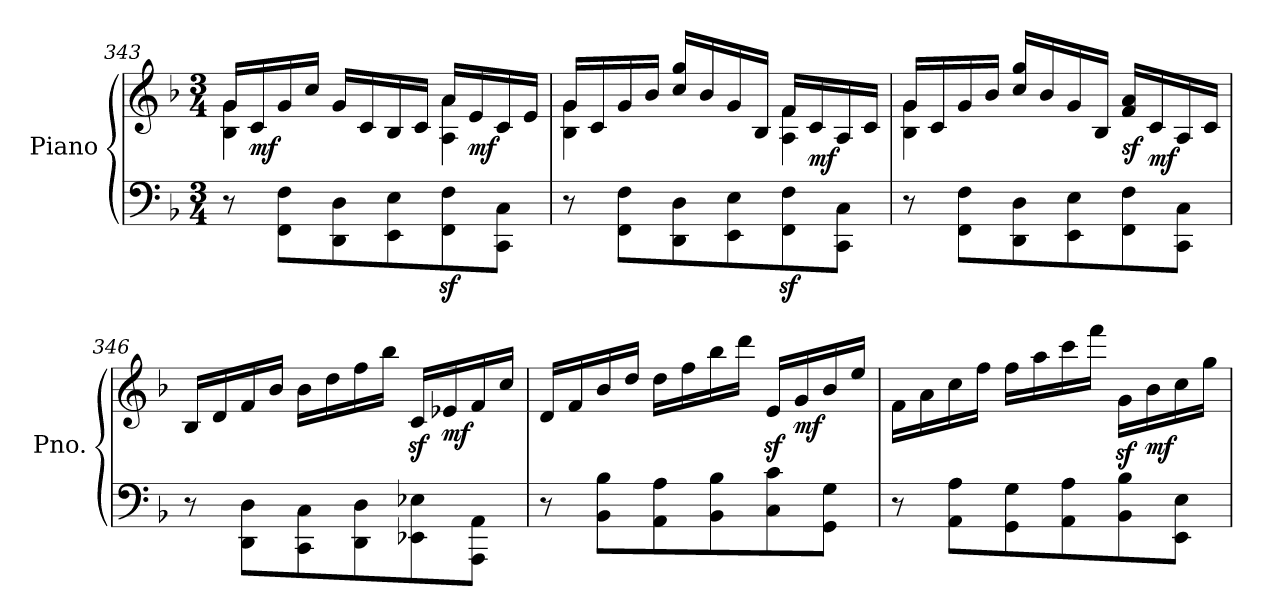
**kern	**kern	**dynam
*part1	*part1	*part1
*staff2	*staff1	*staff1/2
*I"Piano	*	*
*I'Pno.	*	*
*clefF4	*clefG2	*
*k[b-]	*k[b-]	*
*M3/4	*M3/4	*
=343	=343	=343
*	*^	*
8r	16g/LL	4B-\ 4g\	.
!	!	!	!LO:DY:b
.	16c/	.	mf
8FF\ 8F\L	16g/	.	.
.	16cc/JJ	.	.
8DD\ 8D\	16g/LL	4rcyy	.
.	16c/	.	.
8EE\ 8E\	16B-/	.	.
.	16c/JJ	.	.
8FF\z> 8F\z>	16a/LL	4A\ 4a\	.
!	!	!	!LO:DY:b
.	16e/	.	mf
8CC\ 8C\J	16c/	.	.
.	16e/JJ	.	.
=344	=344	=344	=344
8r	16g/LL	4B-\ 4g\	.
.	16c/	.	.
8FF\ 8F\L	16g/	.	.
.	16b-/JJ	.	.
8DD\ 8D\	16cc/ 16gg/LL	4reyy	.
.	16b-/	.	.
8EE\ 8E\	16g/	.	.
.	16B-/JJ	.	.
8FF\z> 8F\z>	16f/LL	4A\ 4f\	.
!	!	!	!LO:DY:b
.	16c/	.	mf
8CC\ 8C\J	16A/	.	.
.	16c/JJ	.	.
=345	=345	=345	=345
8r	16g/LL	4B-\ 4g\	.
.	16c/	.	.
8FF\ 8F\L	16g/	.	.
.	16b-/JJ	.	.
8DD\ 8D\	16cc/ 16gg/LL	4reyy	.
.	16b-/	.	.
8EE\ 8E\	16g/	.	.
.	16B-/JJ	.	.
!	!	!	!LO:DY:b
8FF\ 8F\	16f/ 16a/LL	4rAyy	sf
!	!	!	!LO:DY:b
.	16c/	.	mf
8CC\ 8C\J	16A/	.	.
.	16c/JJ	.	.
*	*v	*v	*
!!LO:PB:g=z
=346	=346	=346
8r	16B-/LL	.
.	16d/	.
8DD\ 8D\L	16f/	.
.	16b-/JJ	.
8CC\ 8C\	16b-\LL	.
.	16dd\	.
8DD\ 8D\	16ff\	.
.	16bb-\JJ	.
8EE-X\ 8E-X\	16cz</LL	.
!	!	!LO:DY:b
.	16e-X/	mf
8AAA\ 8AA\J	16f/	.
.	16cc/JJ	.
=347	=347	=347
8r	16d/LL	.
.	16f/	.
8BB-\ 8B-\L	16b-/	.
.	16dd/JJ	.
8AA\ 8A\	16dd\LL	.
.	16ff\	.
8BB-\ 8B-\	16bb-\	.
.	16ddd\JJ	.
8C\ 8c\	16ez</LL	.
!	!	!LO:DY:b
.	16g/	mf
8GG\ 8G\J	16b-/	.
.	16ee/JJ	.
=348	=348	=348
8r	16f\LL	.
.	16a\	.
8AA\ 8A\L	16cc\	.
.	16ff\JJ	.
8GG\ 8G\	16ff\LL	.
.	16aa\	.
8AA\ 8A\	16ccc\	.
.	16fff\JJ	.
8BB-\ 8B-\	16gz<\LL	.
!	!	!LO:DY:b
.	16b-\	mf
8EE\ 8E\J	16cc\	.
.	16gg\JJ	.
=	=	=
*-	*-	*-
